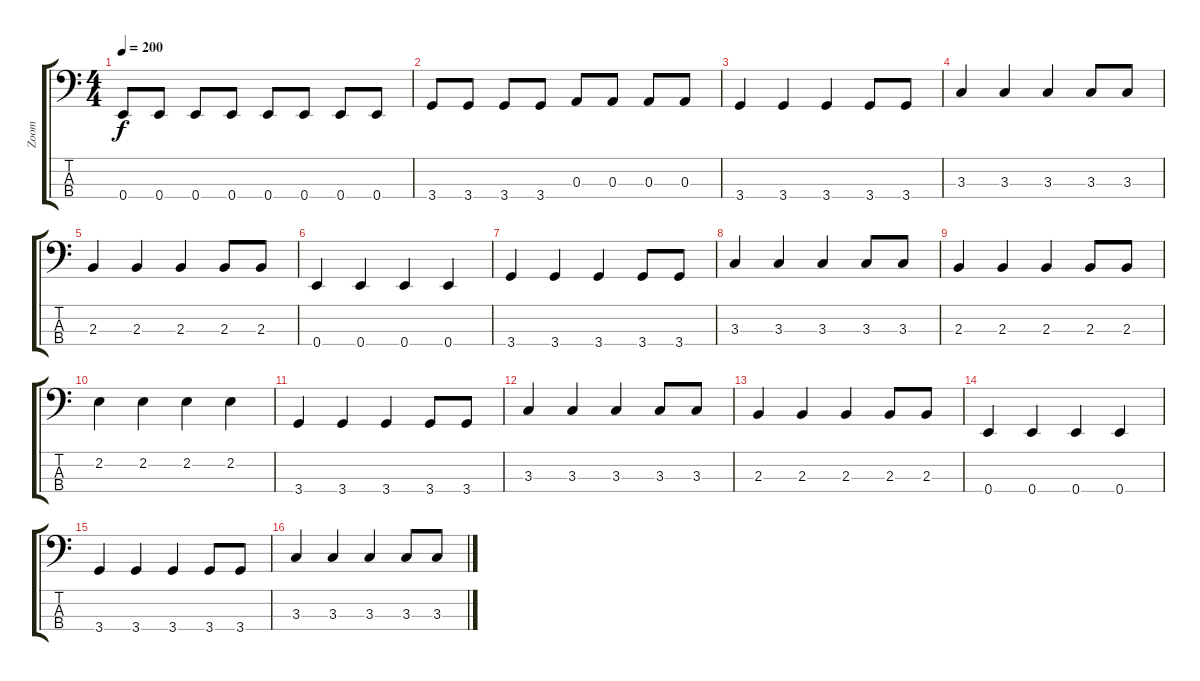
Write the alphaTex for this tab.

\track ("Zoom" "Zoom") {instrument electricbassfinger}
\staff {score tabs}
\tuning (G2 D2 A1 E1) {hide}
\ts (4 4)
\tempo 200
\clef f4
\ks c
0.4.8{dy f} 0.4.8 0.4.8 0.4.8 0.4.8 0.4.8 0.4.8 0.4.8 |
3.4.8 3.4.8 3.4.8 3.4.8 0.3.8 0.3.8 0.3.8 0.3.8 |
3.4.4 3.4.4 3.4.4 3.4.8 3.4.8 |
3.3.4 3.3.4 3.3.4 3.3.8 3.3.8 |
2.3.4 2.3.4 2.3.4 2.3.8 2.3.8 |
0.4.4 0.4.4 0.4.4 0.4.4 |
3.4.4 3.4.4 3.4.4 3.4.8 3.4.8 |
3.3.4 3.3.4 3.3.4 3.3.8 3.3.8 |
2.3.4 2.3.4 2.3.4 2.3.8 2.3.8 |
2.2.4 2.2.4 2.2.4 2.2.4 |
3.4.4 3.4.4 3.4.4 3.4.8 3.4.8 |
3.3.4 3.3.4 3.3.4 3.3.8 3.3.8 |
2.3.4 2.3.4 2.3.4 2.3.8 2.3.8 |
0.4.4 0.4.4 0.4.4 0.4.4 |
3.4.4 3.4.4 3.4.4 3.4.8 3.4.8 |
3.3.4 3.3.4 3.3.4 3.3.8 3.3.8
